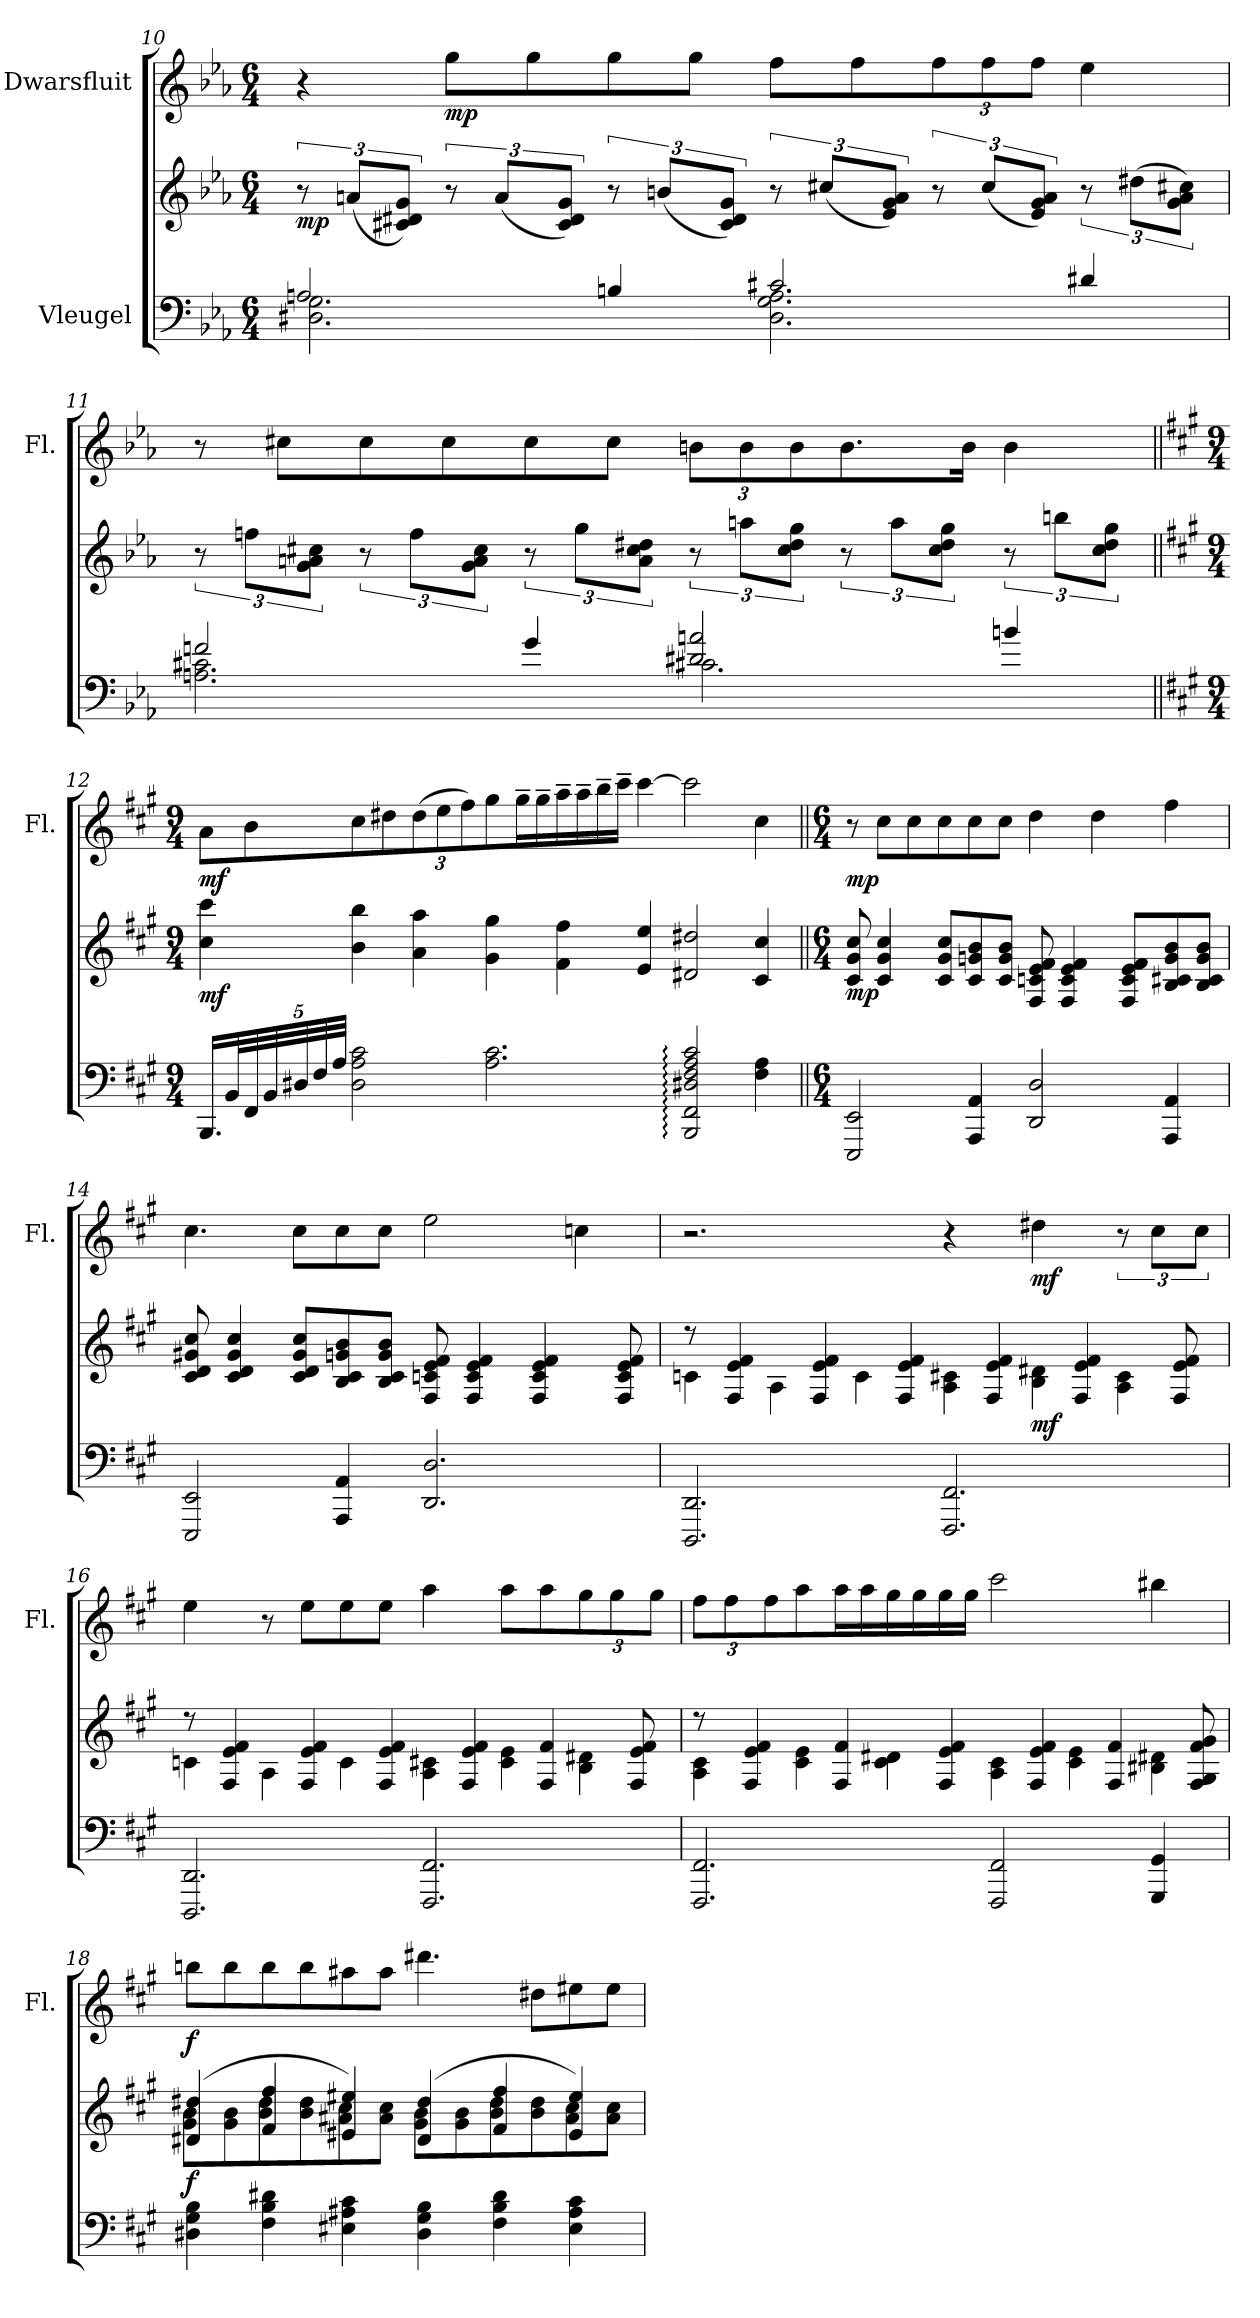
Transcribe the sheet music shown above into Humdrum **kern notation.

**kern	**kern	**dynam	**kern	**dynam
*part2	*part2	*part2	*part1	*part1
*staff3	*staff2	*staff2/3	*staff1	*staff1
*I"Vleugel	*	*	*I"Dwarsfluit	*
*	*	*	*I'Fl.	*
*clefF4	*clefG2	*	*clefG2	*
*k[b-e-a-]	*k[b-e-a-]	*	*k[b-e-a-]	*
*M6/4	*M6/4	*	*M6/4	*
=10	=10	=10	=10	=10
*^	*	*	*	*
!	!	!	!LO:DY:b	!	!
2An/	2.D#X\ 2.G\	12r	mp	4r	.
.	.	(>12an/L	.	.	.
.	.	12c#X/ 12d#X/ 12g/J)	.	.	.
!	!	!	!	!	!LO:DY:b
.	.	12r	.	8gg\L	mp
.	.	(>12a/L	.	.	.
.	.	.	.	8gg\	.
.	.	12c#/ 12d#/ 12g/J)	.	.	.
4Bn/	.	12r	.	8gg\	.
.	.	(>12bn/L	.	.	.
.	.	.	.	8gg\J	.
.	.	12c#/ 12d#/ 12g/J)	.	.	.
2c#X/	2.D#\ 2.G\ 2.A\	12r	.	8ff\L	.
.	.	(>12cc#X/L	.	.	.
.	.	.	.	8ff\	.
.	.	12e-/ 12g/ 12a/J)	.	.	.
*	*	*	*	*Xbrackettup	*
.	.	12r	.	12ff\	.
.	.	(>12cc#/L	.	12ff\	.
.	.	12e-/ 12g/ 12a/J)	.	12ff\J	.
4d#X/	.	12r	.	4ee-\	.
.	.	(12dd#X\L	.	.	.
.	.	12g\ 12a\ 12cc#X\J)	.	.	.
!!LO:LB:g=z
=11	=11	=11	=11	=11	=11
2fn/	2.An\ 2.c#X\	12r	.	8r	.
.	.	12ffn\L	.	.	.
.	.	.	.	8cc#X\L	.
.	.	12g\ 12an\ 12cc#X\J	.	.	.
.	.	12r	.	8cc#\	.
.	.	12ff\L	.	.	.
.	.	.	.	8cc#\	.
.	.	12g\ 12a\ 12cc#\J	.	.	.
4g/	.	12r	.	8cc#\	.
.	.	12gg\L	.	.	.
.	.	.	.	8cc#\J	.
.	.	12a\ 12cc#\ 12dd#X\J	.	.	.
2d#X/ 2an/	2.c#X\	12r	.	12bn\L	.
.	.	12aan\L	.	12b\	.
.	.	12cc#\ 12dd#\ 12gg\J	.	12b\	.
.	.	12r	.	8.b\	.
.	.	12aa\L	.	.	.
.	.	12cc#\ 12dd#\ 12gg\J	.	.	.
.	.	.	.	16b\Jk	.
4bn/	.	12r	.	4b\	.
.	.	12bbn\L	.	.	.
.	.	12cc#\ 12dd#\ 12gg\J	.	.	.
*v	*v	*	*	*	*
!!LO:LB:g=z
=12||	=12||	=12||	=12||	=12||
*k[f#c#g#]	*k[f#c#g#]	*	*k[f#c#g#]	*
*M9/4	*M9/4	*	*M9/4	*
!	!	!LO:DY:b	!	!LO:DY:b
16.BBB/LL	4cc#\ 4ccc#\	mf	8a\L	mf
32BB/L	.	.	.	.
*Xbrackettup	*	*	*	*
40FF#/	.	.	8b\	.
40BB/	.	.	.	.
40D#X/	.	.	.	.
40F#/	.	.	.	.
40A/JJJ	.	.	.	.
2D#\ 2A\ 2c#\	4b\ 4bb\	.	8cc#\	.
.	.	.	8dd#X\	.
.	4a\ 4aa\	.	(12dd#\	.
.	.	.	12ee\	.
.	.	.	12ff#\)	.
2.A\ 2.c#\	4g#\ 4gg#\	.	8gg#\	.
.	.	.	16gg#~\L	.
.	.	.	16gg#~\	.
.	4f#\ 4ff#\	.	16aa~\	.
.	.	.	16aa~\	.
.	.	.	16bb~\	.
.	.	.	16ccc#~\JJ	.
.	4e/ 4ee/	.	[4ccc#\	.
2BBB/: 2FF#/: 2D#X/: 2F#/: 2A/: 2c#/:	2d#X/ 2dd#X/	.	2ccc#\]	.
4F#\ 4A\	4c#/ 4cc#/	.	4cc#\	.
=13||	=13||	=13||	=13||	=13||
*M6/4	*M6/4	*	*M6/4	*
!	!	!LO:DY:b	!	!LO:DY:b
2EEE/ 2EE/	8c#/ 8g#/ 8cc#/	mp	8r	mp
.	4c#/ 4g#/ 4cc#/	.	8cc#\L	.
.	.	.	8cc#\	.
.	8c#/ 8g#/ 8cc#/L	.	8cc#\	.
4AAA/ 4AA/	8c#/ 8gn/ 8b/	.	8cc#\	.
.	8c#/ 8g/ 8b/J	.	8cc#\J	.
2DD/ 2D/	8F#/ 8cn/ 8e/ 8f#/	.	4dd\	.
.	4F#/ 4c/ 4e/ 4f#/	.	.	.
.	.	.	4dd\	.
.	8F#/ 8c/ 8e/ 8f#/L	.	.	.
4AAA/ 4AA/	8B/ 8c#X/ 8g/ 8b/	.	4ff#\	.
.	8B/ 8c#/ 8g/ 8b/J	.	.	.
!!LO:PB:g=z
=14	=14	=14	=14	=14
2EEE/ 2EE/	8c#/ 8d/ 8g#X/ 8cc#/	.	4.cc#\	.
.	4c#/ 4d/ 4g#/ 4cc#/	.	.	.
.	8c#/ 8d/ 8g#/ 8cc#/L	.	8cc#\L	.
4AAA/ 4AA/	8B/ 8c#/ 8gn/ 8b/	.	8cc#\	.
.	8B/ 8c#/ 8g/ 8b/J	.	8cc#\J	.
2.DD/ 2.D/	8F#/ 8cn/ 8e/ 8f#/	.	2ee\	.
.	4F#/ 4c/ 4e/ 4f#/	.	.	.
.	4F#/ 4c/ 4e/ 4f#/	.	.	.
.	.	.	4ccn\	.
.	8F#/ 8c/ 8e/ 8f#/	.	.	.
=15	=15	=15	=15	=15
*	*^	*	*	*
2.DDD/ 2.DD/	8r	4cn\	.	2.r	.
.	4F#/ 4e/ 4f#/	.	.	.	.
.	.	4A\	.	.	.
.	4F#/ 4e/ 4f#/	.	.	.	.
.	.	4c\	.	.	.
.	4F#/ 4e/ 4f#/	.	.	.	.
2.FFF#/ 2.FF#/	.	4A\ 4c#X\	.	4r	.
.	4F#/ 4e/ 4f#/	.	.	.	.
!	!	!	!LO:DY:b	!	!LO:DY:b
.	.	4B\ 4d#X\	mf	4dd#X\	mf
.	4F#/ 4e/ 4f#/	.	.	.	.
*	*	*	*	*brackettup	*
.	.	4A\ 4c#\	.	12r	.
.	.	.	.	12cc#\L	.
.	8F#/ 8e/ 8f#/	.	.	.	.
.	.	.	.	12cc#\J	.
!!LO:LB:g=z
=16	=16	=16	=16	=16	=16
2.DDD/ 2.DD/	8r	4cn\	.	4ee\	.
.	4F#/ 4e/ 4f#/	.	.	.	.
.	.	4A\	.	8r	.
.	4F#/ 4e/ 4f#/	.	.	8ee\L	.
.	.	4c\	.	8ee\	.
.	4F#/ 4e/ 4f#/	.	.	8ee\J	.
2.FFF#/ 2.FF#/	.	4A\ 4c#X\	.	4aa\	.
.	4F#/ 4e/ 4f#/	.	.	.	.
.	.	4c#\ 4e\	.	8aa\L	.
.	4F#/ 4f#/	.	.	8aa\	.
*	*	*	*	*Xbrackettup	*
.	.	4B\ 4d#X\	.	12gg#\	.
.	.	.	.	12gg#\	.
.	8F#/ 8e/ 8f#/	.	.	.	.
.	.	.	.	12gg#\J	.
=17	=17	=17	=17	=17	=17
2.FFF#/ 2.FF#/	8r	4A\ 4c#\	.	12ff#\L	.
.	.	.	.	12ff#\	.
.	4F#/ 4e/ 4f#/	.	.	.	.
.	.	.	.	12ff#\	.
.	.	4c#\ 4e\	.	8aa\	.
.	4F#/ 4f#/	.	.	16aa\L	.
.	.	.	.	16aa\	.
.	.	4c#\ 4d#X\	.	16gg#\	.
.	.	.	.	16gg#\	.
.	4F#/ 4e/ 4f#/	.	.	16gg#\	.
.	.	.	.	16gg#\JJ	.
2FFF#/ 2FF#/	.	4A\ 4c#\	.	2ccc#\	.
.	4F#/ 4e/ 4f#/	.	.	.	.
.	.	4c#\ 4e\	.	.	.
.	4F#/ 4f#/	.	.	.	.
4GGG#/ 4GG#/	.	4B#X\ 4d#X\	.	4bb#X\	.
.	8F#/ 8G#/ 8f#/ 8g#/	.	.	.	.
!!LO:LB:g=z
=18	=18	=18	=18	=18	=18
!	!	!	!LO:DY:b	!	!LO:DY:b
4D#X\ 4G#\ 4B\	(4d#X/ 4dd#X/	8g#\ 8b\L	f	8bbn\L	f
.	.	8g#\ 8b\	.	8bb\	.
4F#\ 4B\ 4d#X\	4f#/ 4ff#/	8b\ 8dd#\	.	8bb\	.
.	.	8b\ 8dd#\	.	8bb\	.
4E#X\ 4A#X\ 4c#\	4e#X/ 4ee#X/)	8a#X\ 8cc#\	.	8aa#X\	.
.	.	8a#\ 8cc#\J	.	8aa#\J	.
4D#\ 4G#\ 4B\	(4d#/ 4dd#/	8g#\ 8b\L	.	4.ddd#X\	.
.	.	8g#\ 8b\	.	.	.
4F#\ 4B\ 4d#\	4f#/ 4ff#/	8b\ 8dd#\	.	.	.
.	.	8b\ 8dd#\	.	8dd#X\L	.
4E#\ 4A#\ 4c#\	4e#/ 4ee#/)	8a#\ 8cc#\	.	8ee#X\	.
.	.	8a#\ 8cc#\J	.	8ee#\J	.
*	*v	*v	*	*	*
=	=	=	=	=
*-	*-	*-	*-	*-
